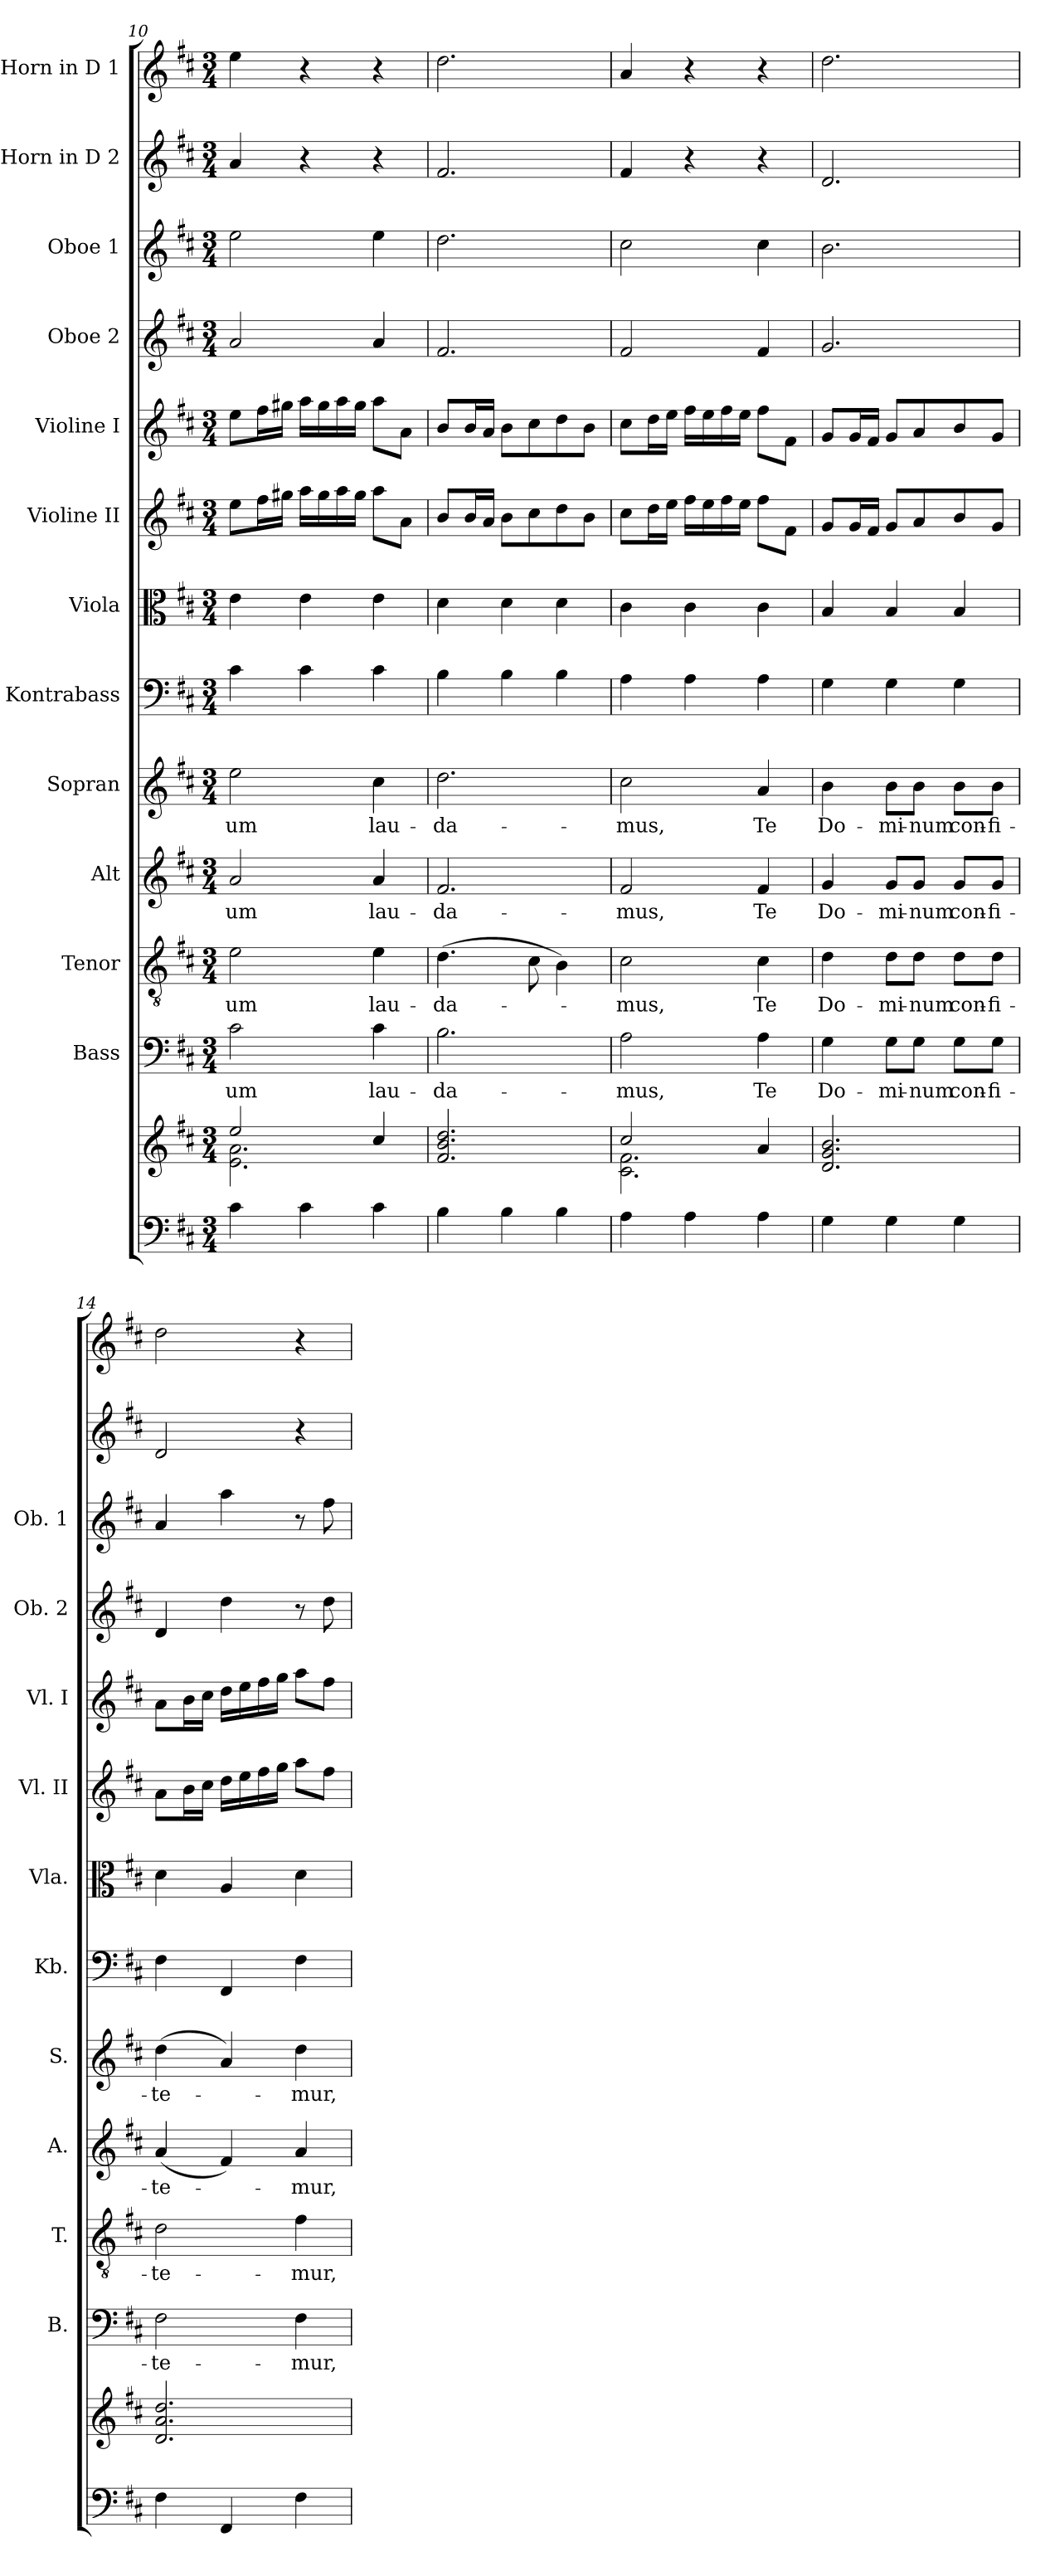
**kern	**kern	**kern	**text	**kern	**text	**kern	**text	**kern	**text	**kern	**kern	**kern	**kern	**kern	**kern	**kern	**kern
*part13	*part13	*part12	*part12	*part11	*part11	*part10	*part10	*part9	*part9	*part8	*part7	*part6	*part5	*part4	*part3	*part2	*part1
*staff14	*staff13	*staff12	*staff12	*staff11	*staff11	*staff10	*staff10	*staff9	*staff9	*staff8	*staff7	*staff6	*staff5	*staff4	*staff3	*staff2	*staff1
*	*	*I"Bass	*	*I"Tenor	*	*I"Alt	*	*I"Sopran	*	*I"Kontrabass	*I"Viola	*I"Violine II	*I"Violine I	*I"Oboe 2	*I"Oboe 1	*I"Horn in D 2	*I"Horn in D 1
*	*	*I'B.	*	*I'T.	*	*I'A.	*	*I'S.	*	*I'Kb.	*I'Vla.	*I'Vl. II	*I'Vl. I	*I'Ob. 2	*I'Ob. 1	*	*
*clefF4	*clefG2	*clefF4	*	*clefGv2	*	*clefG2	*	*clefG2	*	*clefF4	*clefC3	*clefG2	*clefG2	*clefG2	*clefG2	*clefG2	*clefG2
*	*	*	*	*	*	*	*	*	*	*ITrd7c12	*	*	*	*	*	*ITrd7c12	*ITrd7c12
*k[f#c#]	*k[f#c#]	*k[f#c#]	*	*k[f#c#]	*	*k[f#c#]	*	*k[f#c#]	*	*k[f#c#]	*k[f#c#]	*k[f#c#]	*k[f#c#]	*k[f#c#]	*k[f#c#]	*k[f#c#]	*k[f#c#]
*D:	*D:	*D:	*	*D:	*	*D:	*	*D:	*	*D:	*D:	*D:	*D:	*D:	*D:	*D:	*D:
*M3/4	*M3/4	*M3/4	*	*M3/4	*	*M3/4	*	*M3/4	*	*M3/4	*M3/4	*M3/4	*M3/4	*M3/4	*M3/4	*M3/4	*M3/4
=10	=10	=10	=10	=10	=10	=10	=10	=10	=10	=10	=10	=10	=10	=10	=10	=10	=10
*	*^	*	*	*	*	*	*	*	*	*	*	*	*	*	*	*	*
!	!	!	!	!LO:LY:b	!	!LO:LY:b	!	!LO:LY:b	!	!LO:LY:b	!	!	!	!	!	!	!	!
4c#\	2ee/	2.e\ 2.a\	2c#\	-um	2e\	-um	2a/	-um	2ee\	-um	4C#\	4e\	8ee\L	8ee\L	2a/	2ee\	4A/	4e\
.	.	.	.	.	.	.	.	.	.	.	.	.	16ff#\L	16ff#\L	.	.	.	.
.	.	.	.	.	.	.	.	.	.	.	.	.	16gg#X\JJ	16gg#X\JJ	.	.	.	.
4c#\	.	.	.	.	.	.	.	.	.	.	4C#\	4e\	16aa\LL	16aa\LL	.	.	4r	4r
.	.	.	.	.	.	.	.	.	.	.	.	.	16gg#\	16gg#\	.	.	.	.
.	.	.	.	.	.	.	.	.	.	.	.	.	16aa\	16aa\	.	.	.	.
.	.	.	.	.	.	.	.	.	.	.	.	.	16gg#\JJ	16gg#\JJ	.	.	.	.
!	!	!	!	!LO:LY:b	!	!LO:LY:b	!	!LO:LY:b	!	!LO:LY:b	!	!	!	!	!	!	!	!
4c#\	4cc#/	.	4c#\	lau-	4e\	lau-	4a/	lau-	4cc#\	lau-	4C#\	4e\	8aa\L	8aa\L	4a/	4ee\	4r	4r
.	.	.	.	.	.	.	.	.	.	.	.	.	8a\J	8a\J	.	.	.	.
*	*v	*v	*	*	*	*	*	*	*	*	*	*	*	*	*	*	*	*
=11	=11	=11	=11	=11	=11	=11	=11	=11	=11	=11	=11	=11	=11	=11	=11	=11	=11
!	!	!	!LO:LY:b	!	!LO:LY:b	!	!LO:LY:b	!	!LO:LY:b	!	!	!	!	!	!	!	!
4B\	2.f#/ 2.b/ 2.dd/	2.B\	-da-	(>4.d\	-da-	2.f#/	-da-	2.dd\	-da-	4BB\	4d\	8b/L	8b/L	2.f#/	2.dd\	2.F#/	2.d\
.	.	.	.	.	.	.	.	.	.	.	.	16b/L	16b/L	.	.	.	.
.	.	.	.	.	.	.	.	.	.	.	.	16a/JJ	16a/JJ	.	.	.	.
4B\	.	.	.	.	.	.	.	.	.	4BB\	4d\	8b\L	8b\L	.	.	.	.
.	.	.	.	8c#\	.	.	.	.	.	.	.	8cc#\	8cc#\	.	.	.	.
4B\	.	.	.	4B\)	.	.	.	.	.	4BB\	4d\	8dd\	8dd\	.	.	.	.
.	.	.	.	.	.	.	.	.	.	.	.	8b\J	8b\J	.	.	.	.
=12	=12	=12	=12	=12	=12	=12	=12	=12	=12	=12	=12	=12	=12	=12	=12	=12	=12
*	*^	*	*	*	*	*	*	*	*	*	*	*	*	*	*	*	*
!	!	!	!	!LO:LY:b	!	!LO:LY:b	!	!LO:LY:b	!	!LO:LY:b	!	!	!	!	!	!	!	!
4A\	2cc#/	2.c#\ 2.f#\	2A\	-mus,	2c#\	-mus,	2f#/	-mus,	2cc#\	-mus,	4AA\	4c#\	8cc#\L	8cc#\L	2f#/	2cc#\	4F#/	4A/
.	.	.	.	.	.	.	.	.	.	.	.	.	16dd\L	16dd\L	.	.	.	.
.	.	.	.	.	.	.	.	.	.	.	.	.	16ee\JJ	16ee\JJ	.	.	.	.
4A\	.	.	.	.	.	.	.	.	.	.	4AA\	4c#\	16ff#\LL	16ff#\LL	.	.	4r	4r
.	.	.	.	.	.	.	.	.	.	.	.	.	16ee\	16ee\	.	.	.	.
.	.	.	.	.	.	.	.	.	.	.	.	.	16ff#\	16ff#\	.	.	.	.
.	.	.	.	.	.	.	.	.	.	.	.	.	16ee\JJ	16ee\JJ	.	.	.	.
!	!	!	!	!LO:LY:b	!	!LO:LY:b	!	!LO:LY:b	!	!LO:LY:b	!	!	!	!	!	!	!	!
4A\	4a/	.	4A\	Te	4c#\	Te	4f#/	Te	4a/	Te	4AA\	4c#\	8ff#\L	8ff#\L	4f#/	4cc#\	4r	4r
.	.	.	.	.	.	.	.	.	.	.	.	.	8f#\J	8f#\J	.	.	.	.
*	*v	*v	*	*	*	*	*	*	*	*	*	*	*	*	*	*	*	*
!!LO:PB:g=z
=13	=13	=13	=13	=13	=13	=13	=13	=13	=13	=13	=13	=13	=13	=13	=13	=13	=13
!	!	!	!LO:LY:b	!	!LO:LY:b	!	!LO:LY:b	!	!LO:LY:b	!	!	!	!	!	!	!	!
4G\	2.d/ 2.g/ 2.b/	4G\	Do-	4d\	Do-	4g/	Do-	4b\	Do-	4GG\	4B/	8g/L	8g/L	2.g/	2.b\	2.D/	2.d\
.	.	.	.	.	.	.	.	.	.	.	.	16g/L	16g/L	.	.	.	.
.	.	.	.	.	.	.	.	.	.	.	.	16f#/JJ	16f#/JJ	.	.	.	.
!	!	!	!LO:LY:b	!	!LO:LY:b	!	!LO:LY:b	!	!LO:LY:b	!	!	!	!	!	!	!	!
4G\	.	8G\L	-mi-	8d\L	-mi-	8g/L	-mi-	8b\L	-mi-	4GG\	4B/	8g/L	8g/L	.	.	.	.
!	!	!	!LO:LY:b	!	!LO:LY:b	!	!LO:LY:b	!	!LO:LY:b	!	!	!	!	!	!	!	!
.	.	8G\J	-num	8d\J	-num	8g/J	-num	8b\J	-num	.	.	8a/	8a/	.	.	.	.
!	!	!	!LO:LY:b	!	!LO:LY:b	!	!LO:LY:b	!	!LO:LY:b	!	!	!	!	!	!	!	!
4G\	.	8G\L	con-	8d\L	con-	8g/L	con-	8b\L	con-	4GG\	4B/	8b/	8b/	.	.	.	.
!	!	!	!LO:LY:b	!	!LO:LY:b	!	!LO:LY:b	!	!LO:LY:b	!	!	!	!	!	!	!	!
.	.	8G\J	-fi-	8d\J	-fi-	8g/J	-fi-	8b\J	-fi-	.	.	8g/J	8g/J	.	.	.	.
=14	=14	=14	=14	=14	=14	=14	=14	=14	=14	=14	=14	=14	=14	=14	=14	=14	=14
!	!	!	!LO:LY:b	!	!LO:LY:b	!	!LO:LY:b	!	!LO:LY:b	!	!	!	!	!	!	!	!
4F#\	2.d/ 2.a/ 2.dd/	2F#\	-te-	2d\	-te-	(<4a/	-te-	(>4dd\	-te-	4FF#\	4d\	8a\L	8a\L	4d/	4a/	2D/	2d\
.	.	.	.	.	.	.	.	.	.	.	.	16b\L	16b\L	.	.	.	.
.	.	.	.	.	.	.	.	.	.	.	.	16cc#\JJ	16cc#\JJ	.	.	.	.
4FF#/	.	.	.	.	.	4f#/)	.	4a/)	.	4FFF#/	4A/	16dd\LL	16dd\LL	4dd\	4aa\	.	.
.	.	.	.	.	.	.	.	.	.	.	.	16ee\	16ee\	.	.	.	.
.	.	.	.	.	.	.	.	.	.	.	.	16ff#\	16ff#\	.	.	.	.
.	.	.	.	.	.	.	.	.	.	.	.	16gg\JJ	16gg\JJ	.	.	.	.
!	!	!	!LO:LY:b	!	!LO:LY:b	!	!LO:LY:b	!	!LO:LY:b	!	!	!	!	!	!	!	!
4F#\	.	4F#\	-mur,	4f#\	-mur,	4a/	-mur,	4dd\	-mur,	4FF#\	4d\	8aa\L	8aa\L	8r	8r	4r	4r
.	.	.	.	.	.	.	.	.	.	.	.	8ff#\J	8ff#\J	8dd\	8ff#\	.	.
=	=	=	=	=	=	=	=	=	=	=	=	=	=	=	=	=	=
*-	*-	*-	*-	*-	*-	*-	*-	*-	*-	*-	*-	*-	*-	*-	*-	*-	*-
